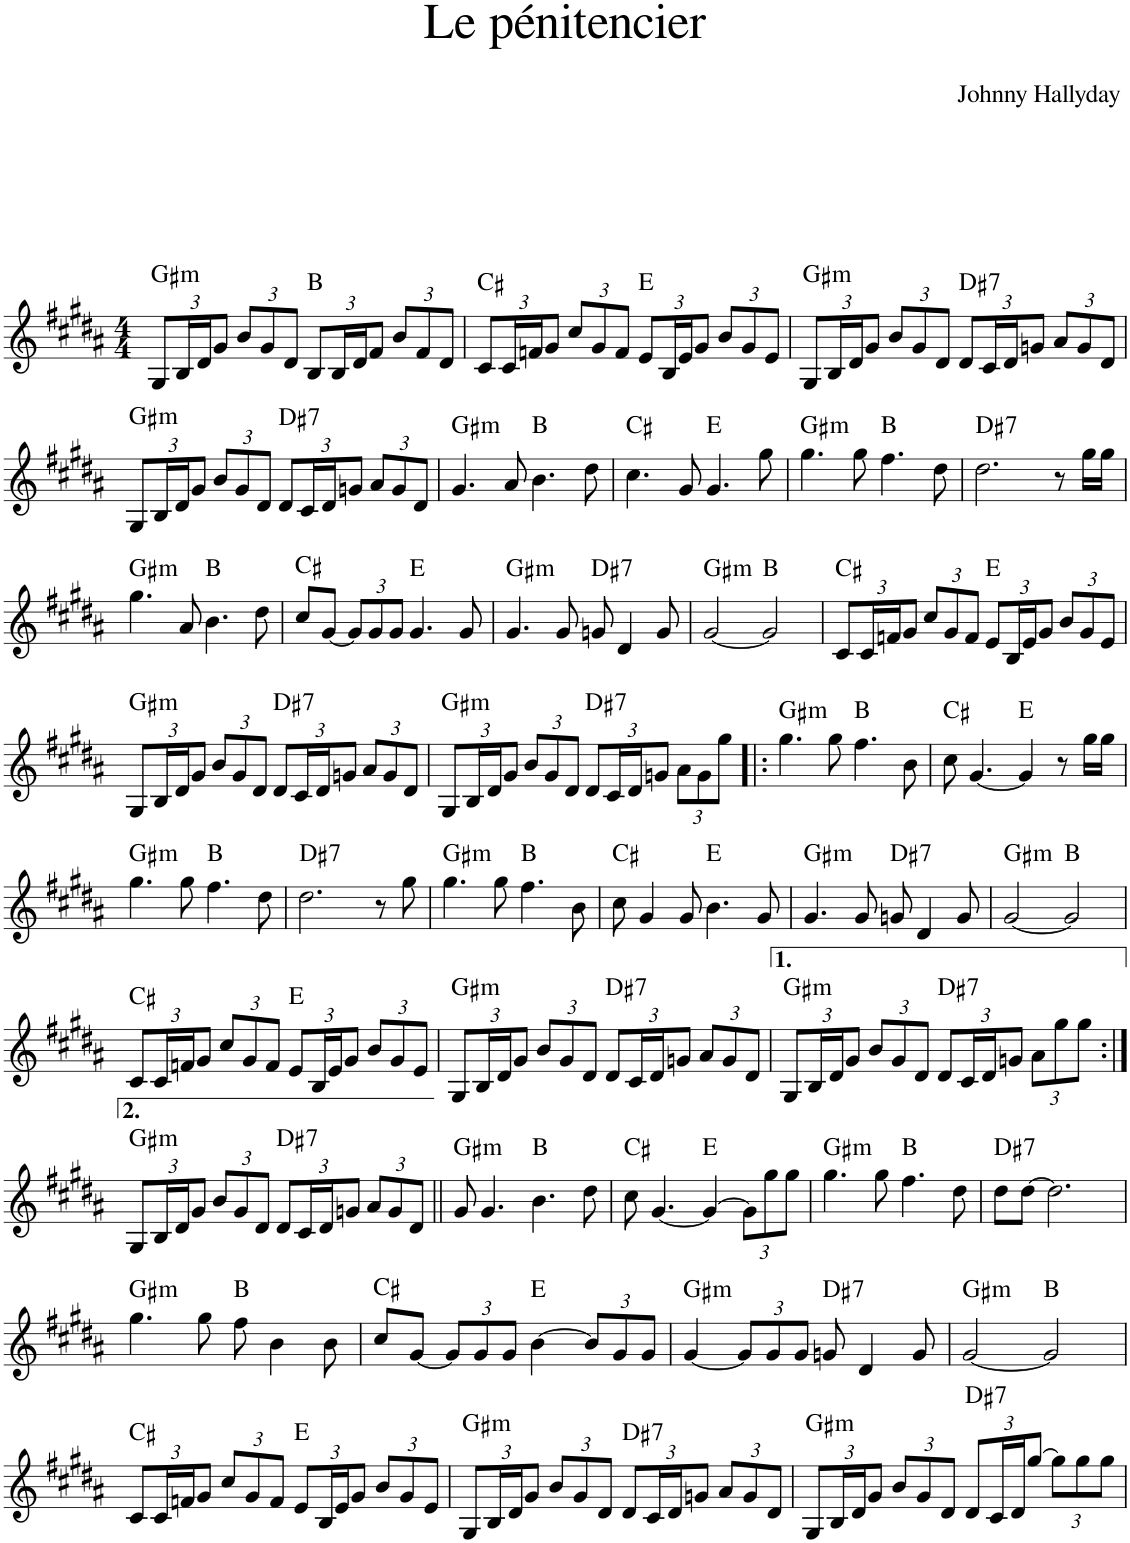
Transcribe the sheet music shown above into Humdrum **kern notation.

**kern	**harte
*part1	*part1
*staff1	*
*I"Piano	*
*I'Pno.	*
*clefG2	*
*k[f#c#g#d#a#]	*
*M4/4	*
*Xbrackettup	*
=1	=1
!	!LO:H:kt=m
12G#/L	G#:min
24B/L	.
24d#/J	.
12g#/J	.
12b/L	.
12g#/	.
12d#/J	.
12B/L	B:maj
24B/L	.
24d#/J	.
12f#/J	.
12b/L	.
12f#/	.
12d#/J	.
=2	=2
12c#/L	C#:maj
24c#/L	.
24fn/J	.
12g#/J	.
12cc#/L	.
12g#/	.
12f/J	.
12e/L	E:maj
24B/L	.
24e/J	.
12g#/J	.
12b/L	.
12g#/	.
12e/J	.
=3	=3
!	!LO:H:kt=m
12G#/L	G#:min
24B/L	.
24d#/J	.
12g#/J	.
12b/L	.
12g#/	.
12d#/J	.
!	!LO:H:kt=7
12d#/L	D#:7
24c#/L	.
24d#/J	.
12gn/J	.
12a#/L	.
12g/	.
12d#/J	.
!!LO:LB:g=z
=4	=4
!	!LO:H:kt=m
12G#/L	G#:min
24B/L	.
24d#/J	.
12g#/J	.
12b/L	.
12g#/	.
12d#/J	.
!	!LO:H:kt=7
12d#/L	D#:7
24c#/L	.
24d#/J	.
12gn/J	.
12a#/L	.
12g/	.
12d#/J	.
=5	=5
!	!LO:H:kt=m
4.g#/	G#:min
8a#/	.
4.b\	B:maj
8dd#\	.
=6	=6
4.cc#\	C#:maj
8g#/	.
4.g#/	E:maj
8gg#\	.
=7	=7
!	!LO:H:kt=m
4.gg#\	G#:min
8gg#\	.
4.ff#\	B:maj
8dd#\	.
=8	=8
!	!LO:H:kt=7
2.dd#\	D#:7
8r	.
16gg#\LL	.
16gg#\JJ	.
!!LO:LB:g=z
=9	=9
!	!LO:H:kt=m
4.gg#\	G#:min
8a#/	.
4.b\	B:maj
8dd#\	.
=10	=10
8cc#/L	C#:maj
[8g#/J	.
12g#/L]	.
12g#/	.
12g#/J	.
4.g#/	E:maj
8g#/	.
=11	=11
!	!LO:H:kt=m
4.g#/	G#:min
8g#/	.
!	!LO:H:kt=7
8gn/	D#:7
4d#/	.
8g/	.
=12	=12
!	!LO:H:kt=m
[2g#/	G#:min
2g#/]	B:maj
=13	=13
12c#/L	C#:maj
24c#/L	.
24fn/J	.
12g#/J	.
12cc#/L	.
12g#/	.
12f/J	.
12e/L	E:maj
24B/L	.
24e/J	.
12g#/J	.
12b/L	.
12g#/	.
12e/J	.
!!LO:LB:g=z
=14	=14
!	!LO:H:kt=m
12G#/L	G#:min
24B/L	.
24d#/J	.
12g#/J	.
12b/L	.
12g#/	.
12d#/J	.
!	!LO:H:kt=7
12d#/L	D#:7
24c#/L	.
24d#/J	.
12gn/J	.
12a#/L	.
12g/	.
12d#/J	.
=15	=15
!	!LO:H:kt=m
12G#/L	G#:min
24B/L	.
24d#/J	.
12g#/J	.
12b/L	.
12g#/	.
12d#/J	.
!	!LO:H:kt=7
12d#/L	D#:7
24c#/L	.
24d#/J	.
12gn/J	.
12a#\L	.
12g\	.
12gg#\J	.
=16!|:	=16!|:
!	!LO:H:kt=m
4.gg#\	G#:min
8gg#\	.
4.ff#\	B:maj
8b\	.
=17	=17
8cc#\	C#:maj
[4.g#/	.
4g#/]	E:maj
8r	.
16gg#\LL	.
16gg#\JJ	.
!!LO:LB:g=z
=18	=18
!	!LO:H:kt=m
4.gg#\	G#:min
8gg#\	.
4.ff#\	B:maj
8dd#\	.
=19	=19
!	!LO:H:kt=7
2.dd#\	D#:7
8r	.
8gg#\	.
=20	=20
!	!LO:H:kt=m
4.gg#\	G#:min
8gg#\	.
4.ff#\	B:maj
8b\	.
=21	=21
8cc#\	C#:maj
4g#/	.
8g#/	.
4.b\	E:maj
8g#/	.
=22	=22
!	!LO:H:kt=m
4.g#/	G#:min
8g#/	.
!	!LO:H:kt=7
8gn/	D#:7
4d#/	.
8g/	.
=23	=23
!	!LO:H:kt=m
[2g#/	G#:min
2g#/]	B:maj
!!LO:LB:g=z
=24	=24
12c#/L	C#:maj
24c#/L	.
24fn/J	.
12g#/J	.
12cc#/L	.
12g#/	.
12f/J	.
12e/L	E:maj
24B/L	.
24e/J	.
12g#/J	.
12b/L	.
12g#/	.
12e/J	.
=25	=25
!	!LO:H:kt=m
12G#/L	G#:min
24B/L	.
24d#/J	.
12g#/J	.
12b/L	.
12g#/	.
12d#/J	.
!	!LO:H:kt=7
12d#/L	D#:7
24c#/L	.
24d#/J	.
12gn/J	.
12a#/L	.
12g/	.
12d#/J	.
=26	=26
!	!LO:H:kt=m
12G#/L	G#:min
24B/L	.
24d#/J	.
12g#/J	.
12b/L	.
12g#/	.
12d#/J	.
!	!LO:H:kt=7
12d#/L	D#:7
24c#/L	.
24d#/J	.
12gn/J	.
12a#\L	.
12gg#\	.
12gg#\J	.
!!LO:LB:g=z
=27:|!	=27:|!
!	!LO:H:kt=m
12G#/L	G#:min
24B/L	.
24d#/J	.
12g#/J	.
12b/L	.
12g#/	.
12d#/J	.
!	!LO:H:kt=7
12d#/L	D#:7
24c#/L	.
24d#/J	.
12gn/J	.
12a#/L	.
12g/	.
12d#/J	.
=28||	=28||
!	!LO:H:kt=m
8g#/	G#:min
4.g#/	.
4.b\	B:maj
8dd#\	.
=29	=29
8cc#\	C#:maj
[4.g#/	.
4g#/_	E:maj
12g#\L]	.
12gg#\	.
12gg#\J	.
=30	=30
!	!LO:H:kt=m
4.gg#\	G#:min
8gg#\	.
4.ff#\	B:maj
8dd#\	.
=31	=31
!	!LO:H:kt=7
8dd#\L	D#:7
[8dd#\J	.
2.dd#\]	.
!!LO:LB:g=z
=32	=32
!	!LO:H:kt=m
4.gg#\	G#:min
8gg#\	.
8ff#\	B:maj
4b\	.
8b\	.
=33	=33
8cc#/L	C#:maj
[8g#/J	.
12g#/L]	.
12g#/	.
12g#/J	.
[4b\	E:maj
12b/L]	.
12g#/	.
12g#/J	.
=34	=34
!	!LO:H:kt=m
[4g#/	G#:min
12g#/L]	.
12g#/	.
12g#/J	.
!	!LO:H:kt=7
8gn/	D#:7
4d#/	.
8g/	.
=35	=35
!	!LO:H:kt=m
[2g#/	G#:min
2g#/]	B:maj
!!LO:LB:g=z
=36	=36
12c#/L	C#:maj
24c#/L	.
24fn/J	.
12g#/J	.
12cc#/L	.
12g#/	.
12f/J	.
12e/L	E:maj
24B/L	.
24e/J	.
12g#/J	.
12b/L	.
12g#/	.
12e/J	.
=37	=37
!	!LO:H:kt=m
12G#/L	G#:min
24B/L	.
24d#/J	.
12g#/J	.
12b/L	.
12g#/	.
12d#/J	.
!	!LO:H:kt=7
12d#/L	D#:7
24c#/L	.
24d#/J	.
12gn/J	.
12a#/L	.
12g/	.
12d#/J	.
=38	=38
!	!LO:H:kt=m
12G#/L	G#:min
24B/L	.
24d#/J	.
12g#/J	.
12b/L	.
12g#/	.
12d#/J	.
!	!LO:H:kt=7
12d#/L	D#:7
24c#/L	.
24d#/J	.
[12gg#/J	.
12gg#\L]	.
12gg#\	.
12gg#\J	.
=	=
*-	*-
